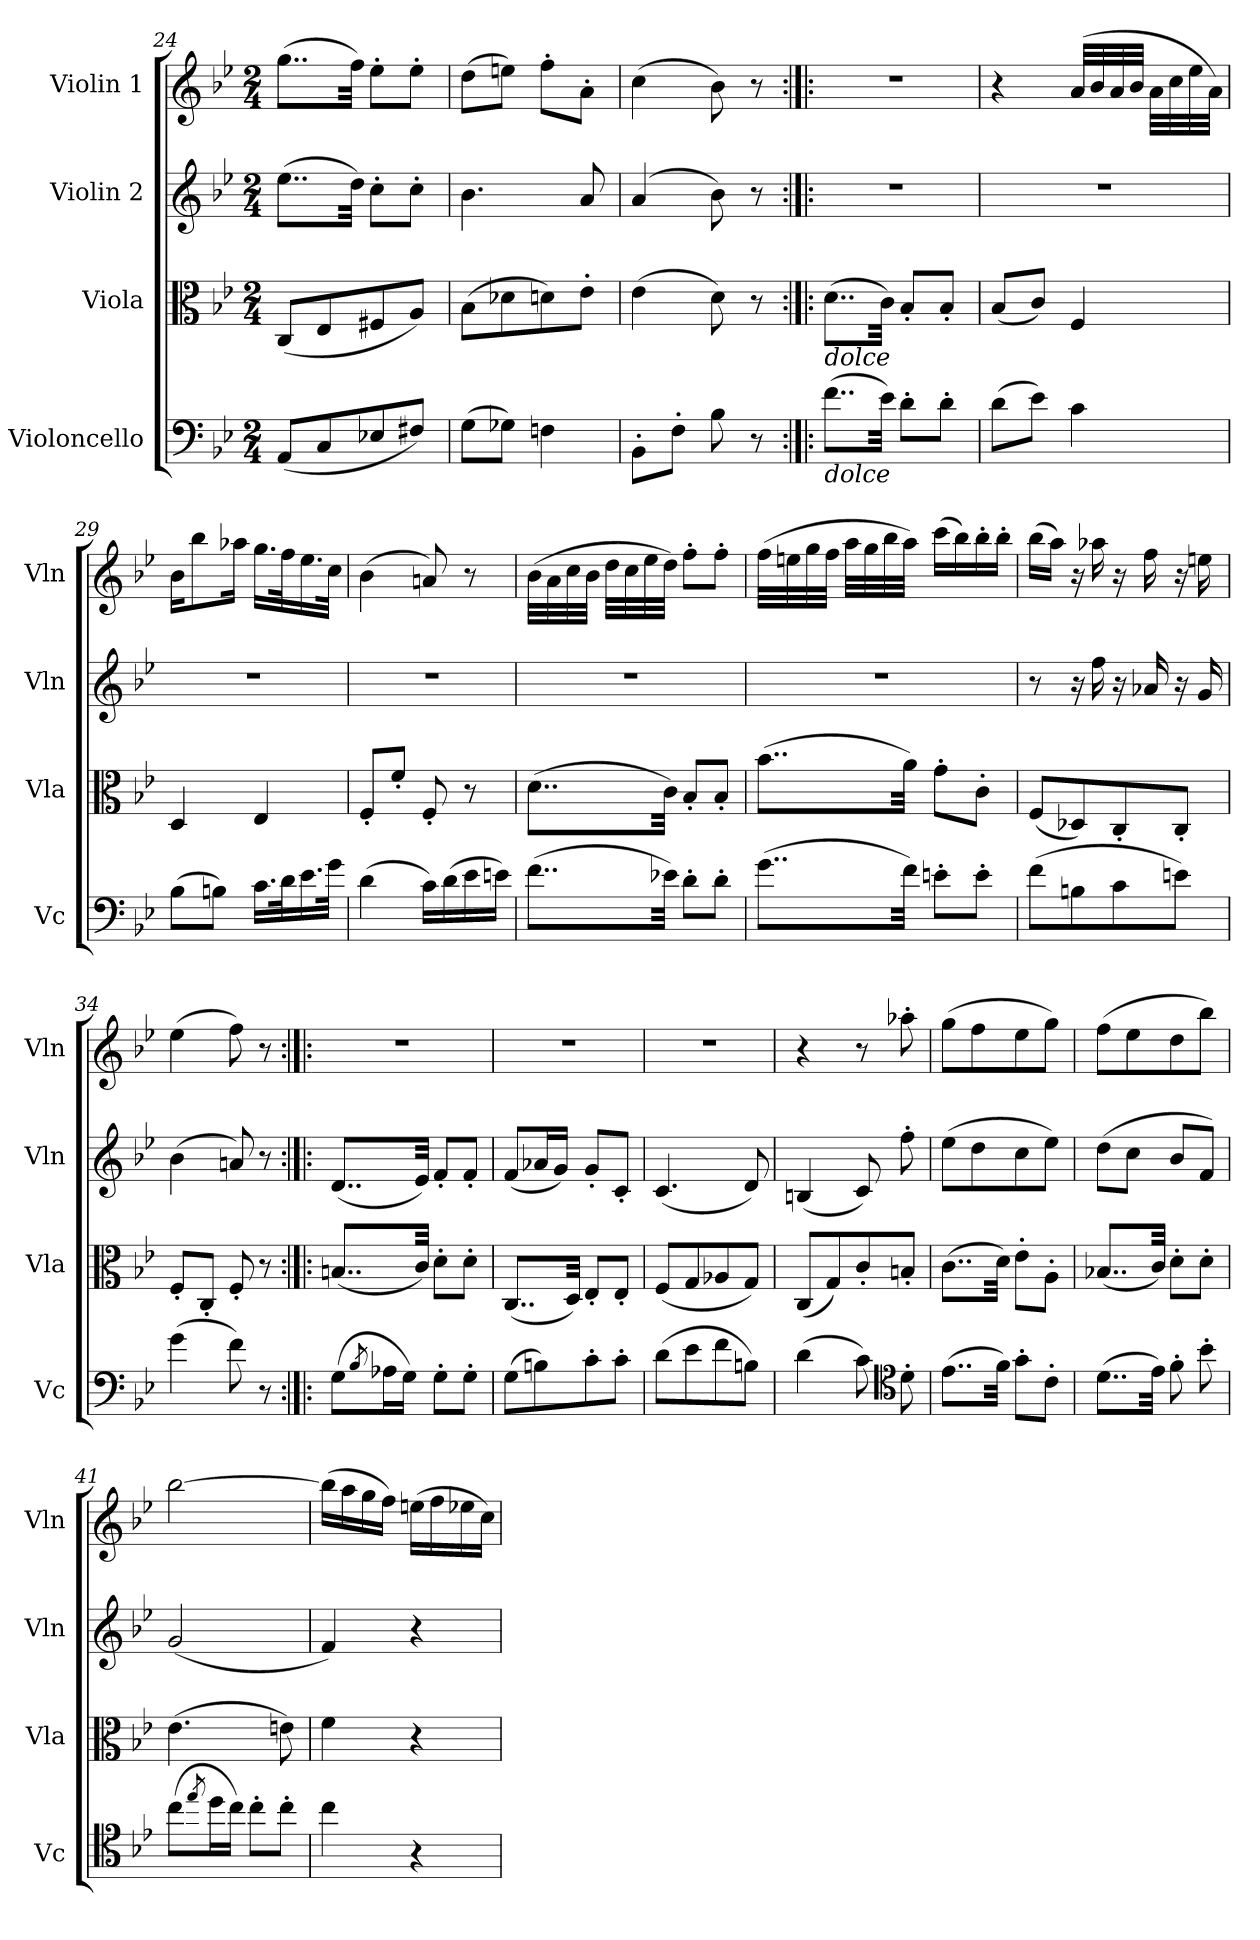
**kern	**kern	**kern	**kern
*part4	*part3	*part2	*part1
*staff4	*staff3	*staff2	*staff1
*I"Violoncello	*I"Viola	*I"Violin 2	*I"Violin 1
*I'Vc	*I'Vla	*I'Vln	*I'Vln
*clefF4	*clefC3	*clefG2	*clefG2
*k[b-e-]	*k[b-e-]	*k[b-e-]	*k[b-e-]
*M2/4	*M2/4	*M2/4	*M2/4
=24	=24	=24	=24
(8AA/L	(8C/L	(8..ee-\L	(8..gg\L
8C/	8E-/	.	.
.	.	32dd\Jkk)	32ff\Jkk)
8E-X/	8F#X/	8cc'\L	8ee-'\L
8F#X/J)	8A/J)	8cc'\J	8ee-'\J
=25	=25	=25	=25
(8G\L	(8B-\L	4.b-\	(8dd\L
8G-X\J)	8d-X\	.	8een\J)
4Fn\	8dn\)	.	8ff'\L
.	8e-'\J	8a/	8a'\J
=26	=26	=26	=26
8BB-'\L	(4e-\	(4a/	(4cc\
8F'\J	.	.	.
8B-\	8d\)	8b-\)	8b-\)
8r	8r	8r	8r
!!LO:PB:g=z
=27:|!|:	=27:|!|:	=27:|!|:	=27:|!|:
!	!LO:TX:b:i:t=dolce	!	!
!LO:TX:b:i:t=dolce	!	!	!
(8..f\L	(8..d\L	2r	2r
32e-\Jkk)	32c\Jkk)	.	.
8d'\L	8B-'/L	.	.
8d'\J	8B-'/J	.	.
=28	=28	=28	=28
(8d\L	(8B-/L	2r	4r
8e-\J)	8c/J)	.	.
4c\	4F/	.	(32a/LLL
.	.	.	32b-/
.	.	.	32a/
.	.	.	32b-/JJJ
.	.	.	32a\LLL
.	.	.	32cc\
.	.	.	32ee-\
.	.	.	32a\JJJ)
=29	=29	=29	=29
(8B-\L	4D/	2r	16b-\KL
.	.	.	8bb-\
8Bn\J)	.	.	.
.	.	.	16aa-X\Jk
16.c\LL	4E-/	.	16.gg\LL
32d\K	.	.	32ff\K
16.e-\	.	.	16.ee-\
32g\JJk	.	.	32cc\JJk
=30	=30	=30	=30
(4d\	8F'/L	2r	(4b-\
.	8f'/J	.	.
16c\LL)	8F'/	.	8an/)
(16d\	.	.	.
16e-\	8r	.	8r
16en\JJ)	.	.	.
!!LO:LB:g=z
=31	=31	=31	=31
(8..f\L	(8..d\L	2r	(32b-\LLL
.	.	.	32a\
.	.	.	32cc\
.	.	.	32b-\JJJ
.	.	.	32dd\LLL
.	.	.	32cc\
.	.	.	32ee-\
32e-X\Jkk)	32c\Jkk)	.	32dd\JJJ)
8d'\L	8B-'/L	.	8ff'\L
8d'\J	8B-'/J	.	8ff'\J
=32	=32	=32	=32
(8..g\L	(8..b-\L	2r	(32ff\LLL
.	.	.	32een\
.	.	.	32gg\
.	.	.	32ff\JJJ
.	.	.	32aa\LLL
.	.	.	32gg\
.	.	.	32bb-\
32f\Jkk)	32a\Jkk)	.	32aa\JJJ)
8en'\L	8g'\L	.	(16ccc\LL
.	.	.	16bb-\)
8e'\J	8c'\J	.	16bb-'\
.	.	.	16bb-'\JJ
=33	=33	=33	=33
(8f\L	(8F/L	8r	(16bb-\LL
.	.	.	16aa\JJ)
8Bn\	8D-X/)	16r	16r
.	.	16ff\	16aa-X\
8c\	8C'/	16r	16r
.	.	16a-X/	16ff\
8en\J)	8C'/J	16r	16r
.	.	16g/	16een\
=34	=34	=34	=34
(4g\	8F'/L	(4b-\	(4ee-\
.	8C'/J	.	.
8f\)	8F'/	8an/)	8ff\)
8r	8r	8r	8r
!!LO:LB:g=z
=35:|!|:	=35:|!|:	=35:|!|:	=35:|!|:
(8G\L	(8..Bn/L	(8..d/L	2r
8qB-/	.	.	.
16A-X\L	.	.	.
16G\JJ)	.	.	.
.	32c/Jkk)	32e-/Jkk)	.
8G'\L	8d'\L	8f'/L	.
8G'\J	8d'\J	8f'/J	.
=36	=36	=36	=36
(8G\L	(8..C/L	(8f/L	2r
8Bn\)	.	16a-X/L	.
.	.	16g/JJ)	.
.	32D/Jkk)	.	.
8c'\	8E-'/L	8g'/L	.
8c'\J	8E-'/J	8c'/J	.
=37	=37	=37	=37
(8d\L	(8F/L	(4.c/	2r
8e-\	8G/	.	.
8f\	8A-X/	.	.
8Bn\J)	8G/J)	8d/)	.
=38	=38	=38	=38
(4d\	(8C/L	(4Bn/	4r
.	8G/)	.	.
8c\)	8c'/	8c/)	8r
*clefC4	*	*	*
8d'\	8Bn'/J	8ff'\	8aa-X'\
=39	=39	=39	=39
(8..e-\L	(8..c\L	(8ee-\L	(8gg\L
.	.	8dd\	8ff\
32f\Jkk)	32d\Jkk)	.	.
8g'\L	8e-'\L	8cc\	8ee-\
8c'\J	8A'\J	8ee-\J)	8gg\J)
!!LO:LB:g=z
=40	=40	=40	=40
(8..d\L	(8..B-X/L	(8dd\L	(8ff\L
.	.	8cc\J	8ee-\
32e-\Jkk)	32c/Jkk)	.	.
8f'\	8d'\L	8b-/L	8dd\
8b-'\	8d'\J	8f/J)	8bb-\J)
=41	=41	=41	=41
(8cc\L	(4.e-\	(2g/	[2bb-\
8qee-/	.	.	.
16dd\L	.	.	.
16cc\JJ)	.	.	.
8cc'\L	.	.	.
8cc'\J	8en\)	.	.
=42	=42	=42	=42
4cc\	4f\	4f/)	(16bb-\LL]
.	.	.	16aa\
.	.	.	16gg\
.	.	.	16ff\JJ)
4r	4r	4r	(16een\LL
.	.	.	16ff\
.	.	.	16ee-X\
.	.	.	16cc\JJ)
=	=	=	=
*-	*-	*-	*-
